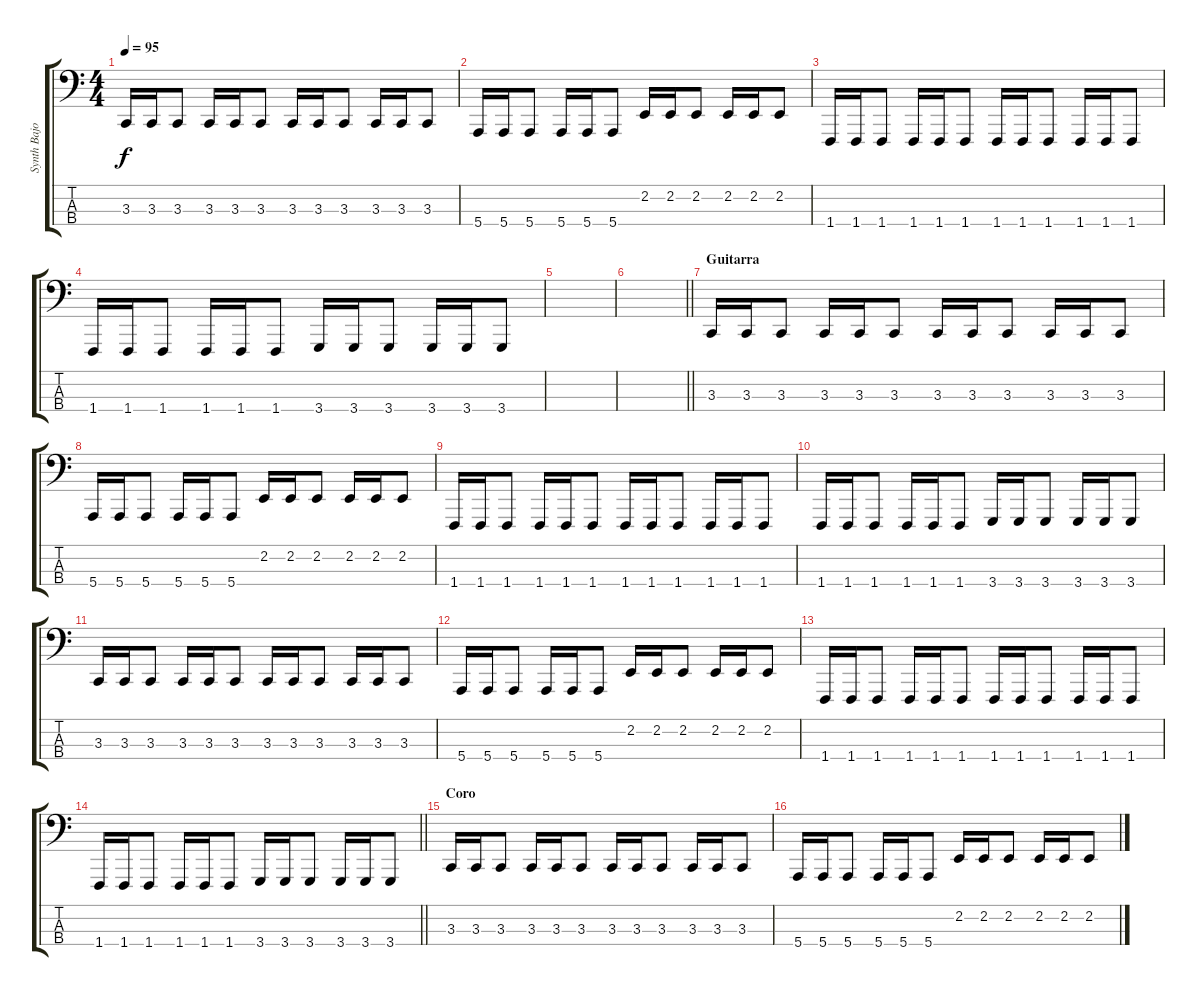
\track ("Synth Bajo" "Synth Bajo") {instrument lead2sawtooth}
\staff {score tabs}
\tuning (G2 D2 A1 E1) {hide}
\ts (4 4)
\tempo 95
\clef f4
\ks c
3.3.16{dy f} 3.3.16 3.3.8 3.3.16 3.3.16 3.3.8 3.3.16 3.3.16 3.3.8 3.3.16 3.3.16 3.3.8 |
5.4.16 5.4.16 5.4.8 5.4.16 5.4.16 5.4.8 2.2.16 2.2.16 2.2.8 2.2.16 2.2.16 2.2.8 |
1.4.16 1.4.16 1.4.8 1.4.16 1.4.16 1.4.8 1.4.16 1.4.16 1.4.8 1.4.16 1.4.16 1.4.8 |
1.4.16 1.4.16 1.4.8 1.4.16 1.4.16 1.4.8 3.4.16 3.4.16 3.4.8 3.4.16 3.4.16 3.4.8 |
|
\barLineRight lightlight
|
\section ("" "Guitarra")
3.3.16 3.3.16 3.3.8 3.3.16 3.3.16 3.3.8 3.3.16 3.3.16 3.3.8 3.3.16 3.3.16 3.3.8 |
5.4.16 5.4.16 5.4.8 5.4.16 5.4.16 5.4.8 2.2.16 2.2.16 2.2.8 2.2.16 2.2.16 2.2.8 |
1.4.16 1.4.16 1.4.8 1.4.16 1.4.16 1.4.8 1.4.16 1.4.16 1.4.8 1.4.16 1.4.16 1.4.8 |
1.4.16 1.4.16 1.4.8 1.4.16 1.4.16 1.4.8 3.4.16 3.4.16 3.4.8 3.4.16 3.4.16 3.4.8 |
3.3.16 3.3.16 3.3.8 3.3.16 3.3.16 3.3.8 3.3.16 3.3.16 3.3.8 3.3.16 3.3.16 3.3.8 |
5.4.16 5.4.16 5.4.8 5.4.16 5.4.16 5.4.8 2.2.16 2.2.16 2.2.8 2.2.16 2.2.16 2.2.8 |
1.4.16 1.4.16 1.4.8 1.4.16 1.4.16 1.4.8 1.4.16 1.4.16 1.4.8 1.4.16 1.4.16 1.4.8 |
\barLineRight lightlight
1.4.16 1.4.16 1.4.8 1.4.16 1.4.16 1.4.8 3.4.16 3.4.16 3.4.8 3.4.16 3.4.16 3.4.8 |
\section ("" "Coro")
3.3.16 3.3.16 3.3.8 3.3.16 3.3.16 3.3.8 3.3.16 3.3.16 3.3.8 3.3.16 3.3.16 3.3.8 |
5.4.16 5.4.16 5.4.8 5.4.16 5.4.16 5.4.8 2.2.16 2.2.16 2.2.8 2.2.16 2.2.16 2.2.8
